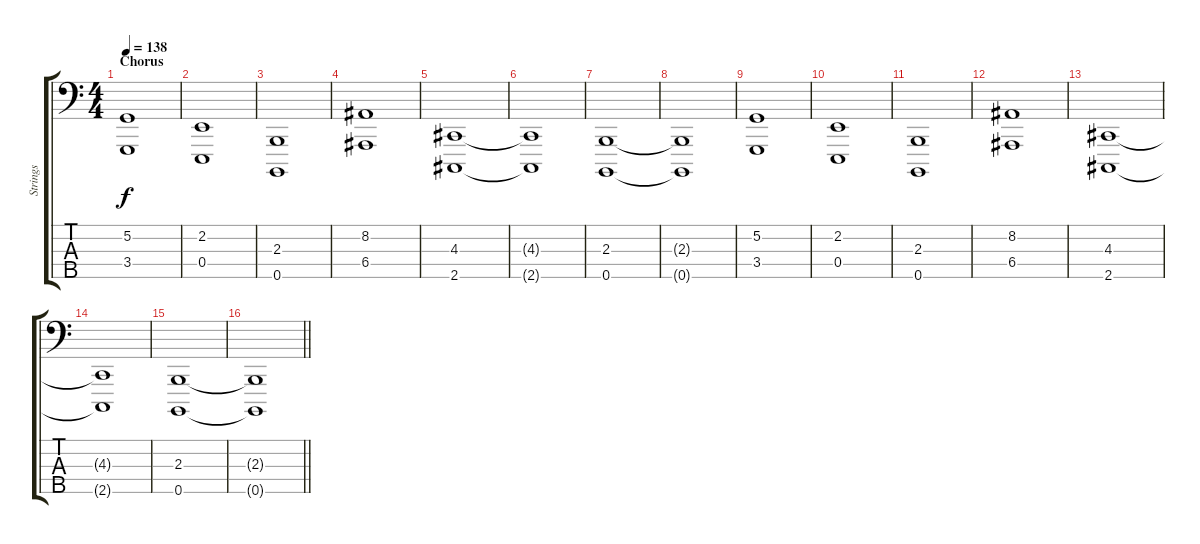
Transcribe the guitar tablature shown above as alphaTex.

\track ("Strings" "Strings") {instrument stringensemble1}
\staff {score tabs}
\tuning (G2 D2 A1 E1 B0) {hide}
\ts (4 4)
\section ("" "Chorus ")
\tempo 138
\clef f4
\ks c
(5.2 3.4).1{dy f} |
(2.2 0.4).1 |
(2.3 0.5).1 |
(8.2 6.4).1 |
(4.3 2.5).1 |
(4.3{t} 2.5{t}).1 |
(2.3 0.5).1 |
(2.3{t} 0.5{t}).1 |
(5.2 3.4).1 |
(2.2 0.4).1 |
(2.3 0.5).1 |
(8.2 6.4).1 |
(4.3 2.5).1 |
(4.3{t} 2.5{t}).1 |
(2.3 0.5).1 |
\barLineRight lightlight
(2.3{t} 0.5{t}).1
